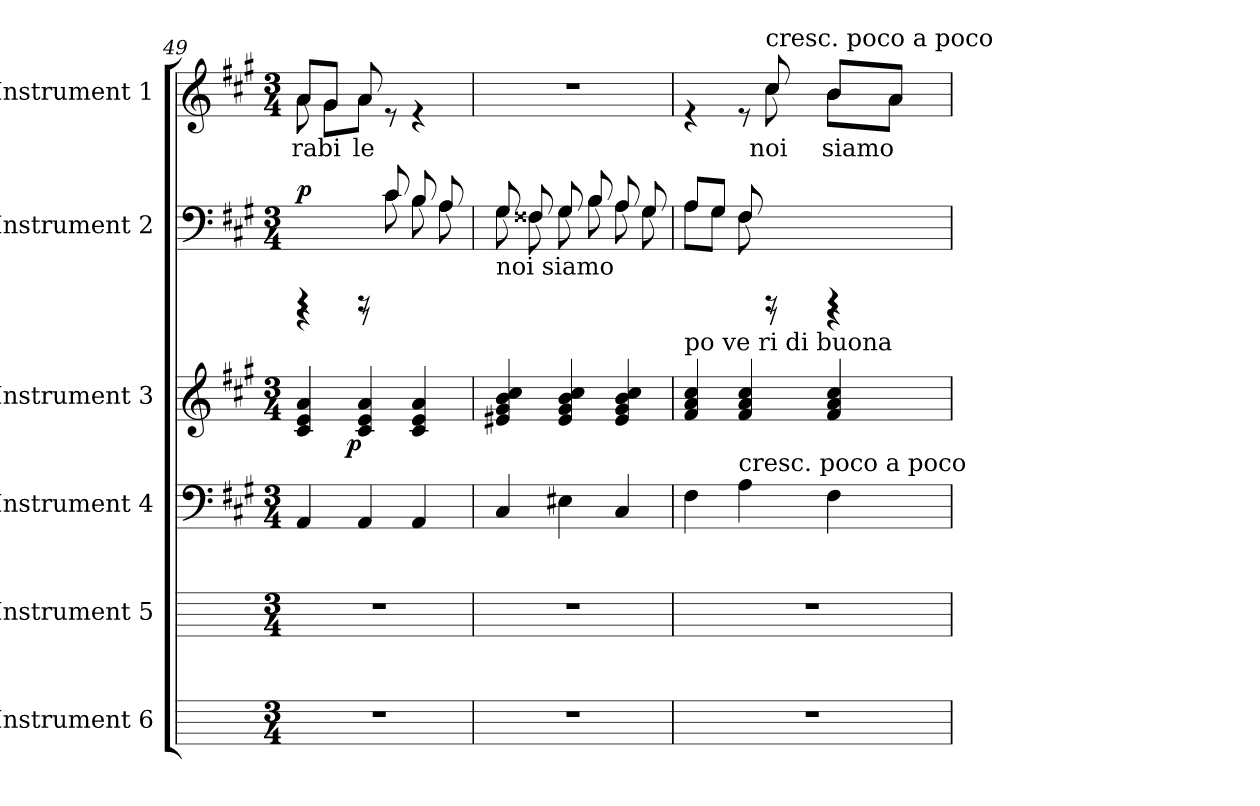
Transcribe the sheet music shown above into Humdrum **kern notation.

**kern	**kern	**kern	**kern	**dynam	**kern	**dynam	**kern	**text
*part6	*part5	*part4	*part3	*part3	*part2	*part2	*part1	*part1
*staff6	*staff5	*staff4	*staff3	*staff3	*staff2	*staff2	*staff1	*staff1
*I"Instrument 6	*I"Instrument 5	*I"Instrument 4	*I"Instrument 3	*	*I"Instrument 2	*	*I"Instrument 1	*
*	*	*clefF4	*clefG2	*	*clefF4	*	*clefG2	*
*k[]	*k[]	*k[f#c#g#]	*k[f#c#g#]	*	*k[f#c#g#]	*	*k[f#c#g#]	*
*C:	*C:	*A:	*A:	*	*A:	*	*A:	*
*M3/4	*M3/4	*M3/4	*M3/4	*	*M3/4	*	*M3/4	*
=49	=49	=49	=49	=49	=49	=49	=49	=49
*	*	*	*	*	*^	*	*^	*
!	!	!	!	!	!	!	!LO:DY:a	!	!	!LO:LY:b:cj
*	*	*	*^	*	*	*	*	*	*	*
2.r	2.r	4AA/	4a/ 4c#/ 4e/	8..ryy	.	4rDDD	4rAAAA	p	8a/L	8a\	-rabi-
!	!	!	!	!	!	!	!	!	!	!	!LO:LY:b:cj
.	.	.	.	.	.	.	.	.	8g#/J	8g#\L	--
!	!	!	!	!	!LO:DY:b	!	!	!	!	!	!
.	.	.	.	2ryy	p	.	.	.	.	.	.
!	!	!	!	!	!	!	!	!	!	!	!LO:LY:b:cj
.	.	4AA/	4a/ 4e/ 4c#/	.	.	8rDDD	8rAAAA	.	8a/	8a\J	-le
.	.	.	.	.	.	8c#/	8c#\	.	8rd	4.ryy	.
.	.	4AA/	4a/ 4e/ 4c#/	.	.	8B/	8B\	.	4rd	.	.
.	.	.	.	.	.	8A/	8A\	.	.	.	.
.	.	.	.	32ryy	.	.	.	.	.	.	.
=50	=50	=50	=50	=50	=50	=50	=50	=50	=50	=50	=50
!	!	!	!	!	!	!LO:TX:b:t=noi siamo	!	!	!	!	!
*	*	*	*v	*v	*	*	*	*	*v	*v	*
2.r	2.r	4C#/	4b/ 4g#/ 4e#X/ 4cc#/	.	8G#/	8G#\	.	2.r	.
.	.	.	.	.	8F##X/	8F##\	.	.	.
.	.	4E#X\	4b/ 4g#/ 4e#/ 4cc#/	.	8G#/	8G#\	.	.	.
.	.	.	.	.	8B/	8B\	.	.	.
.	.	4C#/	4b/ 4g#/ 4e#/ 4cc#/	.	8A/	8A\	.	.	.
.	.	.	.	.	8G#/	8G#\	.	.	.
=51	=51	=51	=51	=51	=51	=51	=51	=51	=51
*	*	*	*	*	*	*	*	*^	*
!	!	!	!	!	!LO:TX:b:t=po ve ri di buona	!	!	!	!	!
2.r	2.r	4F#\	4cc#/ 4a/ 4f#/	.	8A/L	8A\L	.	4rd	4.ryy	.
.	.	.	.	.	8G#/J	8G#\J	.	.	.	.
!	!	!LO:TX:a:t=cresc. poco a poco	!	!	!	!	!	!	!	!
.	.	4A\	4cc#/ 4a/ 4f#/	.	8F#/	8F#\	.	8rd	.	.
!	!	!	!	!	!	!	!	!LO:TX:a:t=cresc. poco a poco	!	!
!	!	!	!	!	!	!	!	!	!	!LO:LY:b:cj
.	.	.	.	.	8rDDD	8rAAAA	.	8cc#/	8cc#\	noi
!	!	!	!	!	!	!	!	!	!	!LO:LY:b:cj
.	.	4F#\	4cc#/ 4a/ 4f#/	.	4rDDD	4rAAAA	.	8b/L	8b\L	siamo
!	!	!	!	!	!	!	!	!	!	!LO:LY:b:cj
.	.	.	.	.	.	.	.	8a/J	8a\J	.
*	*	*	*	*	*v	*v	*	*	*	*
*	*	*	*	*	*	*	*v	*v	*
=	=	=	=	=	=	=	=	=
*-	*-	*-	*-	*-	*-	*-	*-	*-
